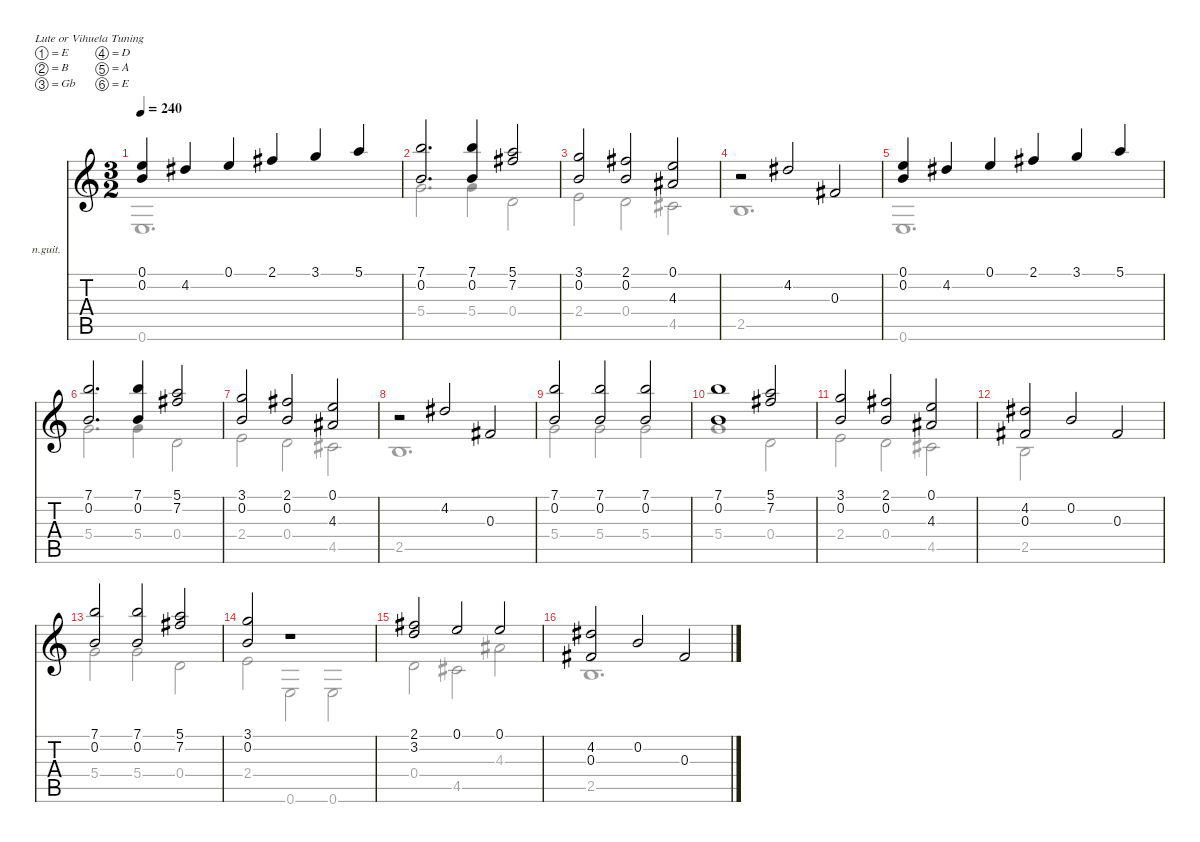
\defaultSystemsLayout 4
\hideDynamics
\bracketExtendMode nobrackets
\firstSystemTrackNameOrientation horizontal
\otherSystemsTrackNameOrientation horizontal
\track ("Nylon Guitar" "n.guit.") {instrument acousticguitarnylon}
\staff {score tabs}
\tuning (E4 B3 Gb3 D3 A2 E2)
\voice
\ts (3 2)
\beaming (8 4 4 4)
\tempo 240
\clef g2
\ks c
(0.1 0.2).4{dy mf instrument acousticguitarnylon beam Up} 4.2{acc #}.4{beam Up} 0.1.4{beam Up} 2.1{acc #}.4{beam Up} 3.1.4{beam Up} 5.1.4{beam Up} |
(0.2 7.1).2{d beam Up} (0.2 7.1).4{beam Up} (7.2{acc #} 5.1).2{beam Up} |
(3.1 0.2).2{beam Up} (2.1{acc #} 0.2).2{beam Up} (4.3{acc #} 0.1).2{beam Up} |
r.2{beam Up} 4.2{acc #}.2{beam Up} 0.3{acc #}.2{beam Up} |
(0.1 0.2).4{beam Up} 4.2{acc #}.4{beam Up} 0.1.4{beam Up} 2.1{acc #}.4{beam Up} 3.1.4{beam Up} 5.1.4{beam Up} |
(0.2 7.1).2{d beam Up} (0.2 7.1).4{beam Up} (7.2{acc #} 5.1).2{beam Up} |
\scale
1.09946 (3.1 0.2).2{beam Up} (2.1{acc #} 0.2).2{beam Up} (4.3{acc #} 0.1).2{beam Up} |
r.2{beam Up} 4.2{acc #}.2{beam Up} 0.3{acc #}.2{beam Up} |
(7.1 0.2).2{beam Up} (7.1 0.2).2{beam Up} (7.1 0.2).2{beam Up} |
(7.1 0.2).1{beam Up} (5.1 7.2{acc #}).2{beam Up} |
(3.1 0.2).2{beam Up} (2.1{acc #} 0.2).2{beam Up} (4.3{acc #} 0.1).2{beam Up} |
(4.2{acc #} 0.3{acc #}).2{beam Up} 0.2.2{beam Up} 0.3{acc #}.2{beam Up} |
(0.2 7.1).2{beam Up} (0.2 7.1).2{beam Up} (7.2{acc #} 5.1).2{beam Up} |
(0.2 3.1).2{beam Up} r.1{beam Up} |
(3.2 2.1{acc #}).2{beam Up} 0.1.2{beam Up} 0.1.2{beam Up} |
(0.3{acc #} 4.2{acc #}).2{beam Up} 0.2.2{beam Up} 0.3{acc #}.2{beam Up}
\voice
\clef g2
\ottava regular
\simile none
\ks c
0.6.1{d dy mf beam Down} |
5.4.2{d beam Down} 5.4.4{beam Down} 0.4.2{beam Down} |
2.4.2{beam Down} 0.4.2{beam Down} 4.5{acc #}.2{beam Down} |
2.5.1{d beam Down} |
0.6.1{d beam Down} |
5.4.2{d beam Down} 5.4.4{beam Down} 0.4.2{beam Down} |
\scale
1.09946 2.4.2{beam Down} 0.4.2{beam Down} 4.5{acc #}.2{beam Down} |
2.5.1{d beam Down} |
5.4.2{beam Down} 5.4.2{beam Down} 5.4.2{beam Down} |
5.4.1{beam Down} 0.4.2{beam Down} |
2.4.2{beam Down} 0.4.2{beam Down} 4.5{acc #}.2{beam Down} |
2.5.2{beam Down} |
5.4.2{beam Down} 5.4.2{beam Down} 0.4.2{beam Down} |
2.4.2{beam Down} 0.6.2{beam Down} 0.6.2{beam Down} |
0.4.2{beam Down} 4.5{acc #}.2{beam Down} 4.3{acc #}.2{beam Down} |
2.5.1{d beam Down}
